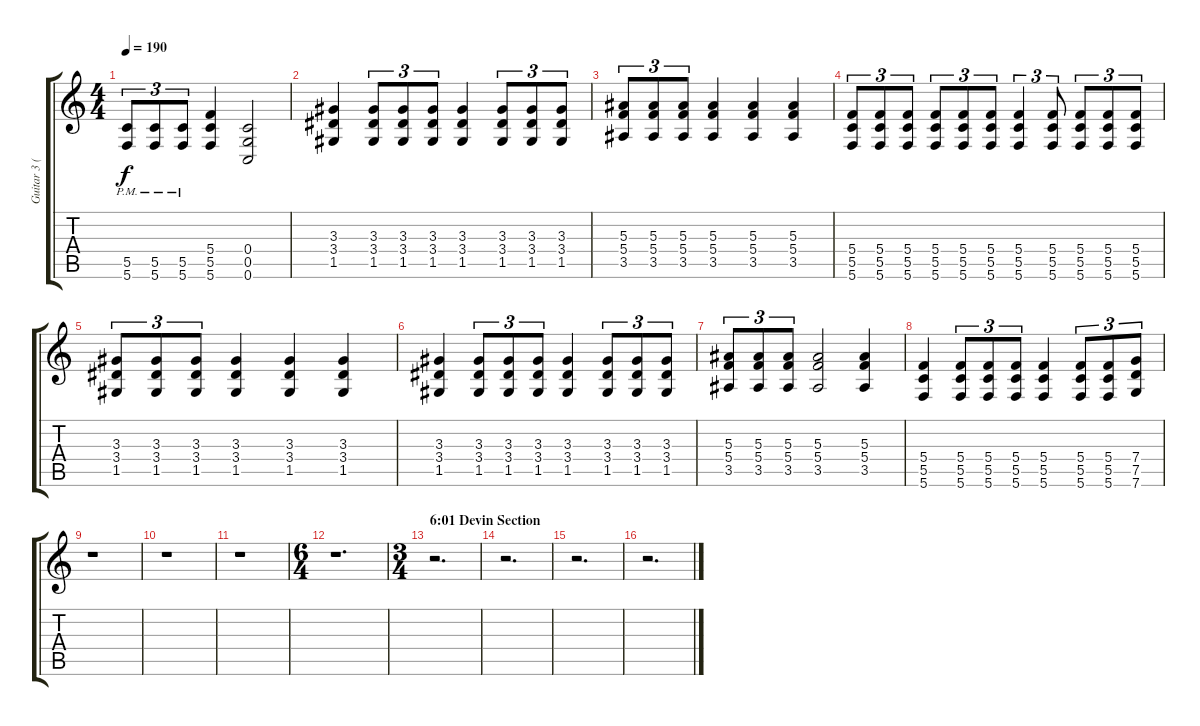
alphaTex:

\track ("Guitar 3 (Studio/Backing)" "Guitar 3 (") {instrument distortionguitar}
\staff {score tabs}
\tuning (D4 A3 F3 C3 G2 C2) {hide}
\ts (4 4)
\tempo 190
\clef g2
\ks c
(5.5{pm} 5.6{pm}).8{tu (3 2) dy f} (5.5{pm} 5.6{pm}).8{tu (3 2)} (5.5{pm} 5.6{pm}).8{tu (3 2)} (5.4 5.5 5.6).4 (0.4 0.5 0.6).2 |
(3.3 3.4 1.5).4 (3.3 3.4 1.5).8{tu (3 2)} (3.3 3.4 1.5).8{tu (3 2)} (3.3 3.4 1.5).8{tu (3 2)} (3.3 3.4 1.5).4 (3.3 3.4 1.5).8{tu (3 2)} (3.3 3.4 1.5).8{tu (3 2)} (3.3 3.4 1.5).8{tu (3 2)} |
(5.3 5.4 3.5).8{tu (3 2)} (5.3 5.4 3.5).8{tu (3 2)} (5.3 5.4 3.5).8{tu (3 2)} (5.3 5.4 3.5).4 (5.3 5.4 3.5).4 (5.3 5.4 3.5).4 |
(5.4 5.5 5.6).8{tu (3 2)} (5.4 5.5 5.6).8{tu (3 2)} (5.4 5.5 5.6).8{tu (3 2)} (5.4 5.5 5.6).8{tu (3 2)} (5.4 5.5 5.6).8{tu (3 2)} (5.4 5.5 5.6).8{tu (3 2)} (5.4 5.5 5.6).4{tu (3 2)} (5.4 5.5 5.6).8{tu (3 2)} (5.4 5.5 5.6).8{tu (3 2)} (5.4 5.5 5.6).8{tu (3 2)} (5.4 5.5 5.6).8{tu (3 2)} |
(3.3 3.4 1.5).8{tu (3 2)} (3.3 3.4 1.5).8{tu (3 2)} (3.3 3.4 1.5).8{tu (3 2)} (3.3 3.4 1.5).4 (3.3 3.4 1.5).4 (3.3 3.4 1.5).4 |
(3.3 3.4 1.5).4 (3.3 3.4 1.5).8{tu (3 2)} (3.3 3.4 1.5).8{tu (3 2)} (3.3 3.4 1.5).8{tu (3 2)} (3.3 3.4 1.5).4 (3.3 3.4 1.5).8{tu (3 2)} (3.3 3.4 1.5).8{tu (3 2)} (3.3 3.4 1.5).8{tu (3 2)} |
(5.3 5.4 3.5).8{tu (3 2)} (5.3 5.4 3.5).8{tu (3 2)} (5.3 5.4 3.5).8{tu (3 2)} (5.3 5.4 3.5).2 (5.3 5.4 3.5).4 |
(5.4 5.5 5.6).4 (5.4 5.5 5.6).8{tu (3 2)} (5.4 5.5 5.6).8{tu (3 2)} (5.4 5.5 5.6).8{tu (3 2)} (5.4 5.5 5.6).4 (5.4 5.5 5.6).8{tu (3 2)} (5.4 5.5 5.6).8{tu (3 2)} (7.4 7.5 7.6).8{tu (3 2)} |
r.1 |
r.1 |
r.1 |
\ts (6 4)
r.1{d} |
\ts (3 4)
\section ("" "6:01 Devin Section")
r.2{d} |
r.2{d} |
r.2{d} |
r.2{d}
